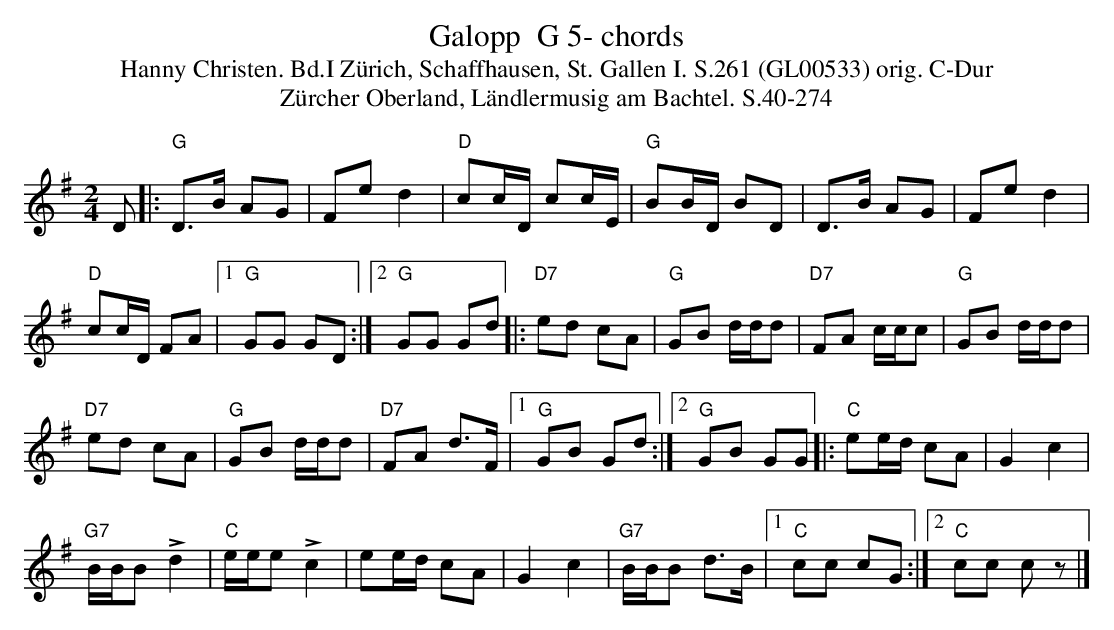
X:1
T:Galopp  G 5- chords
T:Hanny Christen. Bd.I Zürich, Schaffhausen, St. Gallen I. S.261 (GL00533) orig. C-Dur
T:Z\"urcher Oberland, L\"andlermusig am Bachtel. S.40-274
M:2/4
L:1/8
K:Gmaj%%MIDI gchordon
D |: "G"D>B AG | Fed2 | "D"cc/2D/2 cc/2E/2 | "G"BB/2D/2 BD | D>B AG | Fed2 |
"D"cc/2D/2 FA |1 "G"GG GD :|2 "G"GG Gd |: "D7"ed cA | "G"GB d/2d/2d | "D7"FA c/2c/2c | "G"GB d/2d/2d |
"D7"ed cA | "G"GB d/2d/2d | "D7"FA d>F |1 "G"GB Gd :|2 "G"GB GG |: "C"ee/2d/2 cA | G2c2 |
"G7"B/2B/2B !>!d2 | "C"e/2e/2e !>!c2 | ee/2d/2 cA | G2c2 | "G7"B/2B/2B d>B |1 "C"cc cG :|2 "C"cc cz |]
